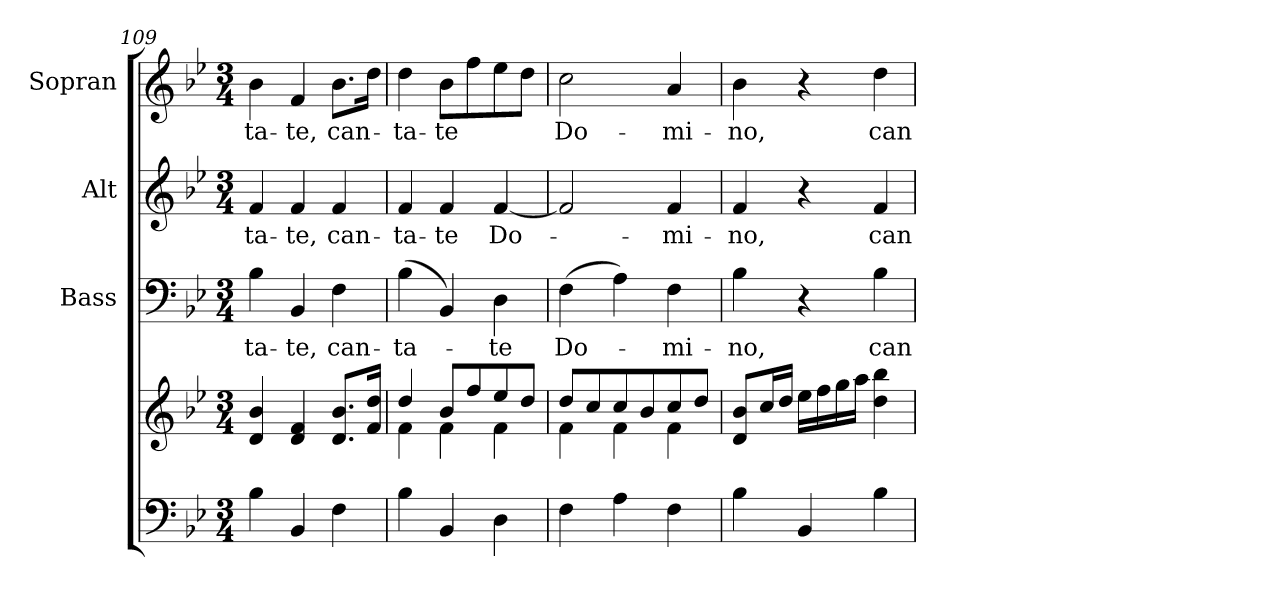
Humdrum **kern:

**kern	**kern	**kern	**text	**kern	**text	**kern	**text
*part4	*part4	*part3	*part3	*part2	*part2	*part1	*part1
*staff5	*staff4	*staff3	*staff3	*staff2	*staff2	*staff1	*staff1
*	*	*I"Bass	*	*I"Alt	*	*I"Sopran	*
*	*	*I'B.	*	*I'A.	*	*I'S.	*
*clefF4	*clefG2	*clefF4	*	*clefG2	*	*clefG2	*
*k[b-e-]	*k[b-e-]	*k[b-e-]	*	*k[b-e-]	*	*k[b-e-]	*
*B-:	*B-:	*B-:	*	*B-:	*	*B-:	*
*M3/4	*M3/4	*M3/4	*	*M3/4	*	*M3/4	*
=109	=109	=109	=109	=109	=109	=109	=109
!	!	!	!LO:LY:b	!	!LO:LY:b	!	!LO:LY:b
4B-\	4d/ 4b-/	4B-\	-ta-	4f/	-ta-	4b-\	-ta-
!	!	!	!LO:LY:b	!	!LO:LY:b	!	!LO:LY:b
4BB-/	4d/ 4f/	4BB-/	-te,	4f/	-te,	4f/	-te,
!	!	!	!LO:LY:b	!	!LO:LY:b	!	!LO:LY:b
4F\	8.d/ 8.b-/L	4F\	can-	4f/	can-	8.b-\L	can-
.	16f/ 16dd/Jk	.	.	.	.	16dd\Jk	.
=110	=110	=110	=110	=110	=110	=110	=110
*	*^	*	*	*	*	*	*
!	!	!	!	!LO:LY:b	!	!LO:LY:b	!	!LO:LY:b
4B-\	4dd/	4f\	(>4B-\	-ta-	4f/	-ta-	4dd\	-ta-
!	!	!	!	!	!	!LO:LY:b	!	!LO:LY:b
4BB-/	8b-/L	4f\	4BB-/)	.	4f/	-te	8b-\L	-te
.	8ff/	.	.	.	.	.	8ff\	.
!	!	!	!	!LO:LY:b	!	!LO:LY:b	!	!
4D\	8ee-/	4f\	4D\	-te	[4f/	Do-	8ee-\	.
.	8dd/J	.	.	.	.	.	8dd\J	.
=111	=111	=111	=111	=111	=111	=111	=111	=111
!	!	!	!	!LO:LY:b	!	!	!	!LO:LY:b
4F\	8dd/L	4f\	(>4F\	Do-	2f/]	.	2cc\	Do-
.	8cc/	.	.	.	.	.	.	.
4A\	8cc/	4f\	4A\)	.	.	.	.	.
.	8b-/	.	.	.	.	.	.	.
!	!	!	!	!LO:LY:b	!	!LO:LY:b	!	!LO:LY:b
4F\	8cc/	4f\	4F\	-mi-	4f/	-mi-	4a/	-mi-
.	8dd/J	.	.	.	.	.	.	.
*	*v	*v	*	*	*	*	*	*
=112	=112	=112	=112	=112	=112	=112	=112
!	!	!	!LO:LY:b	!	!LO:LY:b	!	!LO:LY:b
4B-\	8d/ 8b-/L	4B-\	-no,	4f/	-no,	4b-\	-no,
.	16cc/L	.	.	.	.	.	.
.	16dd/JJ	.	.	.	.	.	.
4BB-/	16ee-\LL	4r	.	4r	.	4r	.
.	16ff\	.	.	.	.	.	.
.	16gg\	.	.	.	.	.	.
.	16aa\JJ	.	.	.	.	.	.
!	!	!	!LO:LY:b	!	!LO:LY:b	!	!LO:LY:b
4B-\	4dd\ 4bb-\	4B-\	can-	4f/	can-	4dd\	can-
=	=	=	=	=	=	=	=
*-	*-	*-	*-	*-	*-	*-	*-
